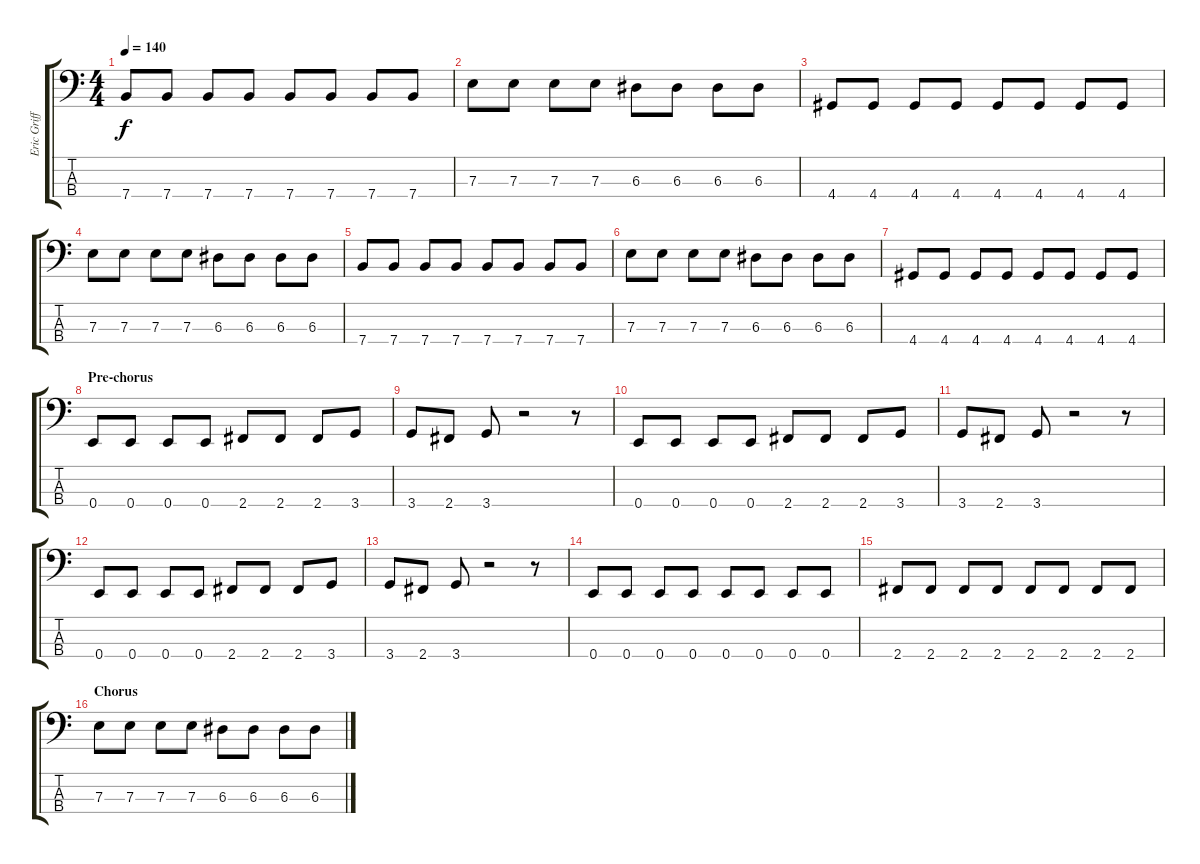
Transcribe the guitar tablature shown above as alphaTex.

\track ("Eric Griffin" "Eric Griff") {instrument electricbasspick}
\staff {score tabs}
\tuning (G2 D2 A1 E1) {hide}
\ts (4 4)
\tempo 140
\clef f4
\ks c
7.4.8{dy f} 7.4.8 7.4.8 7.4.8 7.4.8 7.4.8 7.4.8 7.4.8 |
7.3.8 7.3.8 7.3.8 7.3.8 6.3.8 6.3.8 6.3.8 6.3.8 |
4.4.8 4.4.8 4.4.8 4.4.8 4.4.8 4.4.8 4.4.8 4.4.8 |
7.3.8 7.3.8 7.3.8 7.3.8 6.3.8 6.3.8 6.3.8 6.3.8 |
7.4.8 7.4.8 7.4.8 7.4.8 7.4.8 7.4.8 7.4.8 7.4.8 |
7.3.8 7.3.8 7.3.8 7.3.8 6.3.8 6.3.8 6.3.8 6.3.8 |
4.4.8 4.4.8 4.4.8 4.4.8 4.4.8 4.4.8 4.4.8 4.4.8 |
\section ("" "Pre-chorus")
0.4.8 0.4.8 0.4.8 0.4.8 2.4.8 2.4.8 2.4.8 3.4.8 |
3.4.8 2.4.8 3.4.8 r.2 r.8 |
0.4.8 0.4.8 0.4.8 0.4.8 2.4.8 2.4.8 2.4.8 3.4.8 |
3.4.8 2.4.8 3.4.8 r.2 r.8 |
0.4.8 0.4.8 0.4.8 0.4.8 2.4.8 2.4.8 2.4.8 3.4.8 |
3.4.8 2.4.8 3.4.8 r.2 r.8 |
0.4.8 0.4.8 0.4.8 0.4.8 0.4.8 0.4.8 0.4.8 0.4.8 |
2.4.8 2.4.8 2.4.8 2.4.8 2.4.8 2.4.8 2.4.8 2.4.8 |
\section ("" "Chorus")
7.3.8 7.3.8 7.3.8 7.3.8 6.3.8 6.3.8 6.3.8 6.3.8
